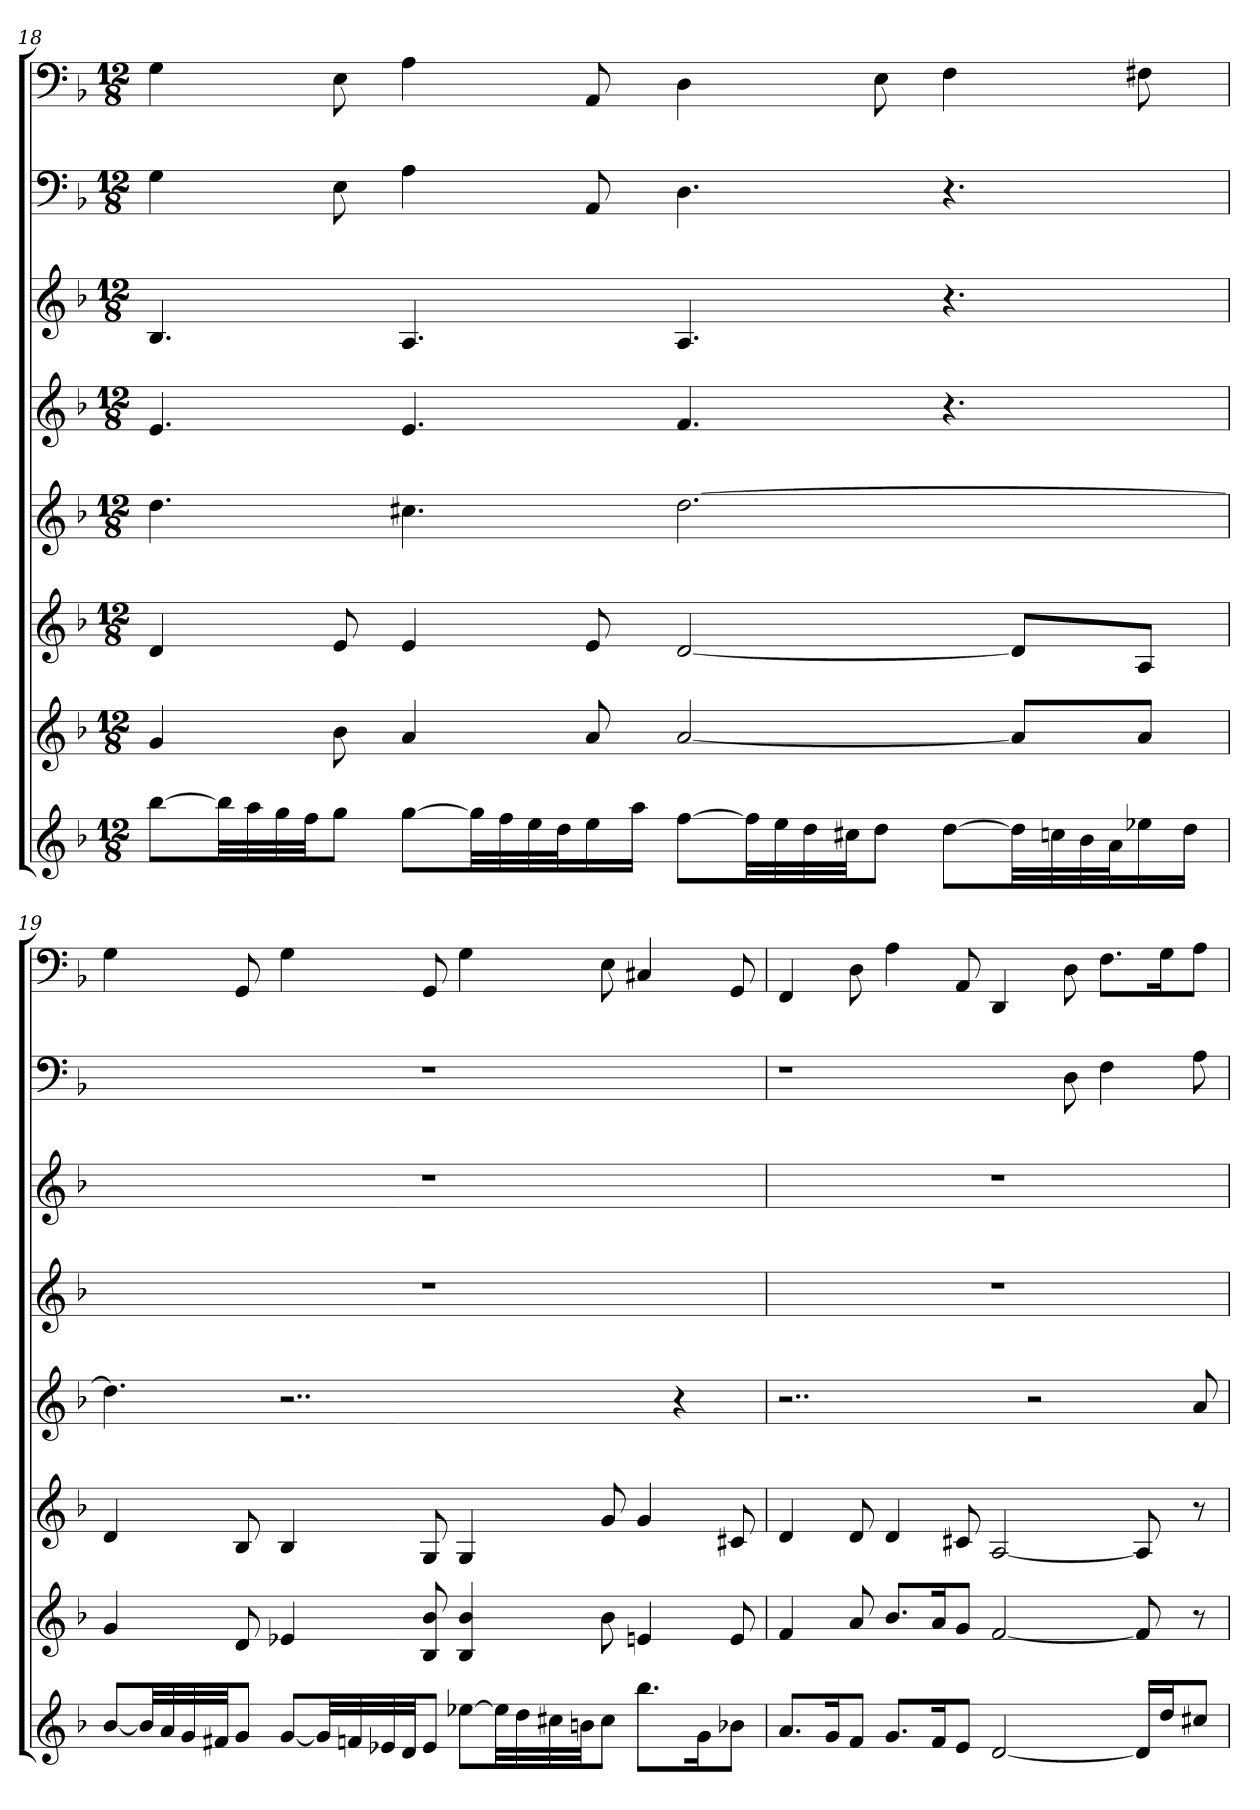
**kern	**kern	**kern	**kern	**kern	**kern	**kern	**kern
*part8	*part7	*part6	*part5	*part4	*part3	*part2	*part1
*staff8	*staff7	*staff6	*staff5	*staff4	*staff3	*staff2	*staff1
*k[b-]	*k[b-]	*k[b-]	*k[b-]	*k[b-]	*k[b-]	*k[b-]	*k[b-]
*d:	*d:	*d:	*d:	*d:	*d:	*d:	*d:
*M12/8	*M12/8	*M12/8	*M12/8	*M12/8	*M12/8	*M12/8	*M12/8
=18	=18	=18	=18	=18	=18	=18	=18
[8bb-L	4g	4d	4.dd	4.e	4.B-	4G	4G
32bb-LL]	.	.	.	.	.	.	.
32aa	.	.	.	.	.	.	.
32gg	.	.	.	.	.	.	.
32ffJJ	.	.	.	.	.	.	.
8ggJ	8b-	8e	.	.	.	8E	8E
[8ggL	4a	4e	4.cc#X	4.e	4.A	4A	4A
32ggLL]	.	.	.	.	.	.	.
32ff	.	.	.	.	.	.	.
32ee	.	.	.	.	.	.	.
32ddJ	.	.	.	.	.	.	.
16ee	8a	8e	.	.	.	8AA	8AA
16aaJJ	.	.	.	.	.	.	.
[8ffL	[2a	[2d	[2.dd	4.f	4.A	4.D	4D
32ffLL]	.	.	.	.	.	.	.
32ee	.	.	.	.	.	.	.
32dd	.	.	.	.	.	.	.
32cc#XJJ	.	.	.	.	.	.	.
8ddJ	.	.	.	.	.	.	8E
[8ddL	.	.	.	4.r	4.r	4.r	4F
32ddLL]	8aL]	8dL]	.	.	.	.	.
32ccn	.	.	.	.	.	.	.
32b-	.	.	.	.	.	.	.
32aJ	.	.	.	.	.	.	.
16ee-X	8aJ	8AJ	.	.	.	.	8F#X
16ddJJ	.	.	.	.	.	.	.
=19	=19	=19	=19	=19	=19	=19	=19
[8b-L	4g	4d	4.dd]	1.r	1.r	1.r	4G
32b-LL]	.	.	.	.	.	.	.
32a	.	.	.	.	.	.	.
32g	.	.	.	.	.	.	.
32f#XJJ	.	.	.	.	.	.	.
8gJ	8d	8B-	.	.	.	.	8GG
[8gL	4e-X	4B-	2..r	.	.	.	4G
32gLL]	.	.	.	.	.	.	.
32fn	.	.	.	.	.	.	.
32e-X	.	.	.	.	.	.	.
32dJJ	.	.	.	.	.	.	.
8e-J	8B- 8b-	8G	.	.	.	.	8GG
[8ee-XL	4B- 4b-	4G	.	.	.	.	4G
32ee-LL]	.	.	.	.	.	.	.
32dd	.	.	.	.	.	.	.
32cc#X	.	.	.	.	.	.	.
32bnJJ	.	.	.	.	.	.	.
8cc#J	8b-	8g	.	.	.	.	8E
8.bb-L	4en	4g	.	.	.	.	4C#X
.	.	.	4r	.	.	.	.
16gK	.	.	.	.	.	.	.
8b-XJ	8e	8c#X	.	.	.	.	8GG
=20	=20	=20	=20	=20	=20	=20	=20
8.aL	4f	4d	2..r	1.r	1.r	1r	4FF
16gK	.	.	.	.	.	.	.
8fJ	8a	8d	.	.	.	.	8D
8.gL	8.b-L	4d	.	.	.	.	4A
16fK	16aK	.	.	.	.	.	.
8eJ	8gJ	8c#X	.	.	.	.	8AA
[2d	[2f	[2A	.	.	.	.	4DD
.	.	.	2r	.	.	.	.
.	.	.	.	.	.	8D	8D
.	.	.	.	.	.	4F	8.FL
16dLL]	8f]	8A]	.	.	.	.	.
16ddJ	.	.	.	.	.	.	16GK
8cc#XJ	8r	8r	8a	.	.	8A	8AJ
=	=	=	=	=	=	=	=
*-	*-	*-	*-	*-	*-	*-	*-
